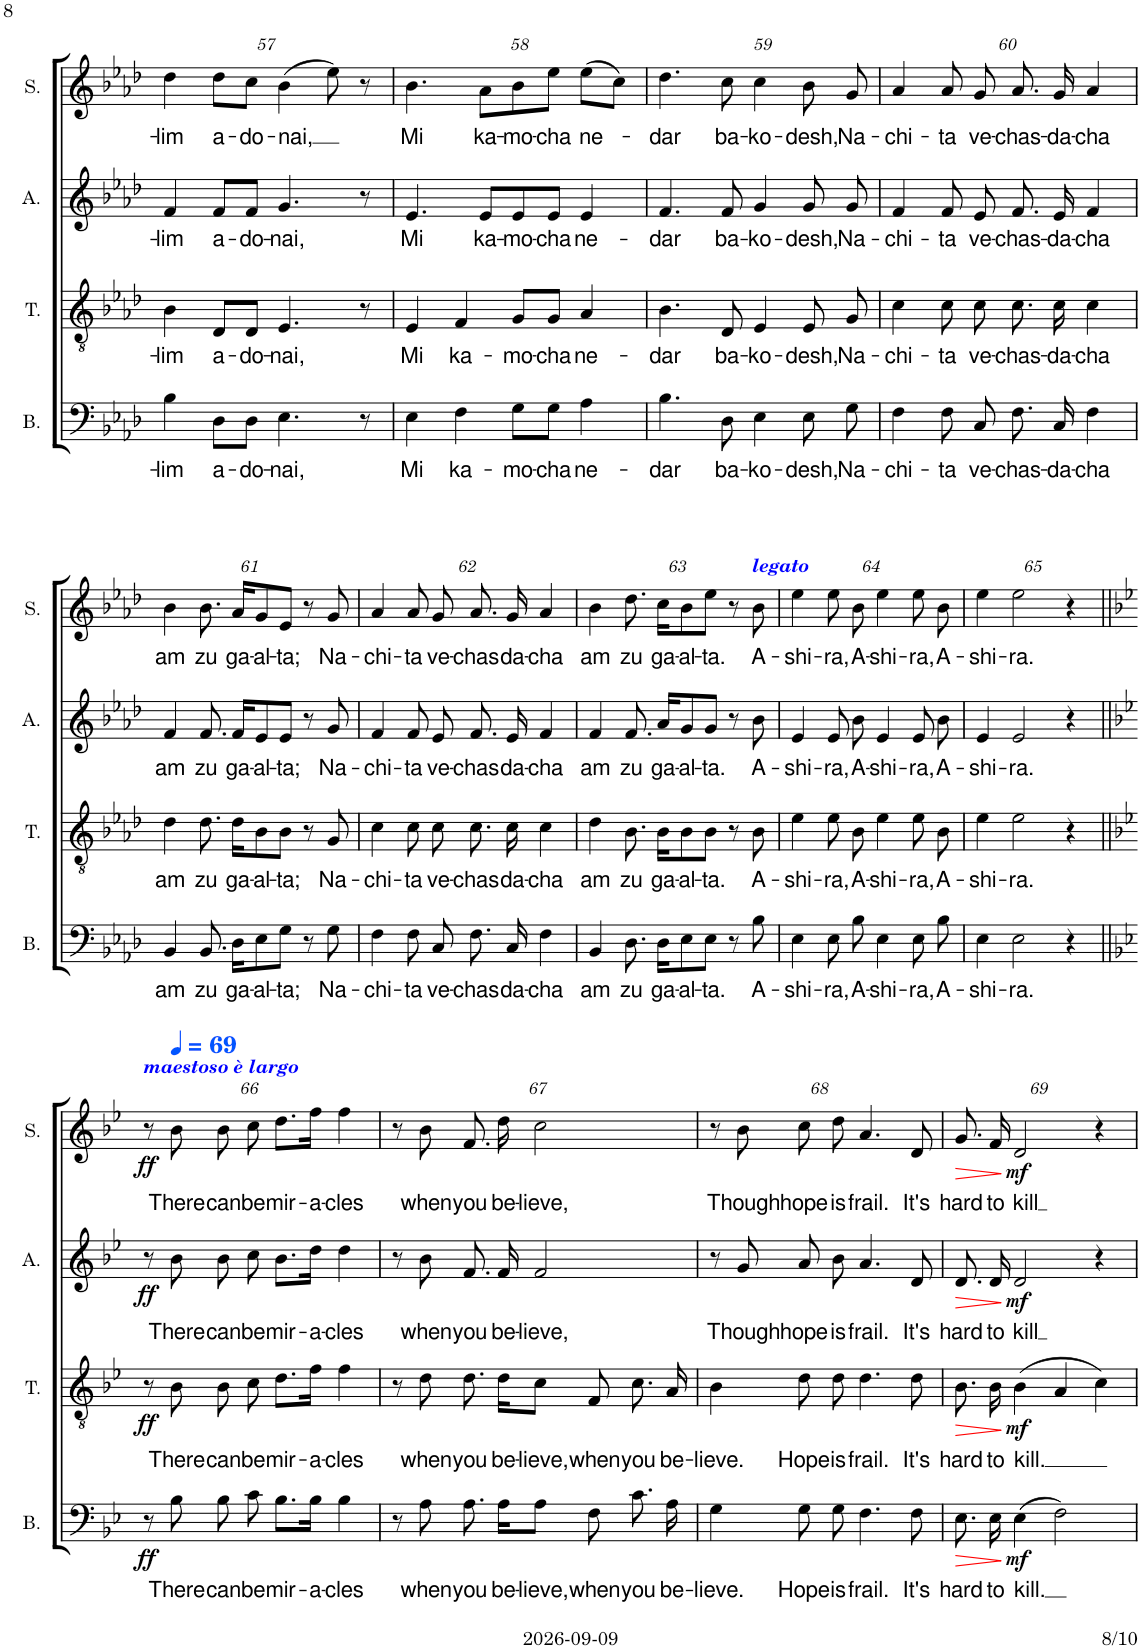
**kern	**text	**dynam	**kern	**text	**dynam	**kern	**text	**dynam	**kern	**text	**dynam
*part4	*part4	*part4	*part3	*part3	*part3	*part2	*part2	*part2	*part1	*part1	*part1
*staff4	*staff4	*staff4	*staff3	*staff3	*staff3	*staff2	*staff2	*staff2	*staff1	*staff1	*staff1
*I"Bass	*	*	*I"Tenor	*	*	*I"Alto	*	*	*I"Soprano	*	*
*I'B.	*	*	*I'T.	*	*	*I'A.	*	*	*I'S.	*	*
!!LO:PB:g=z
*clefF4	*	*	*clefGv2	*	*	*clefG2	*	*	*clefG2	*	*
*k[b-e-a-d-]	*	*	*k[b-e-a-d-]	*	*	*k[b-e-a-d-]	*	*	*k[b-e-a-d-]	*	*
*M4/4	*	*	*M4/4	*	*	*M4/4	*	*	*M4/4	*	*
=57	=57	=57	=57	=57	=57	=57	=57	=57	=57	=57	=57
!	!LO:LY:b	!	!	!LO:LY:b	!	!	!LO:LY:b	!	!	!LO:LY:b	!
4B-\	-lim	.	4B-\	-lim	.	4f/	-lim	.	4dd-\	-lim	.
!	!LO:LY:b	!	!	!LO:LY:b	!	!	!LO:LY:b	!	!	!LO:LY:b	!
8D-\L	a-	.	8D-/L	a-	.	8f/L	a-	.	8dd-\L	a-	.
!	!LO:LY:b	!	!	!LO:LY:b	!	!	!LO:LY:b	!	!	!LO:LY:b	!
8D-\J	-do-	.	8D-/J	-do-	.	8f/J	-do-	.	8cc\J	-do-	.
!	!LO:LY:b	!	!	!LO:LY:b	!	!	!LO:LY:b	!	!	!LO:LY:b	!
4.E-\	-nai,	.	4.E-/	-nai,	.	4.g/	-nai,	.	(4b-\	-nai,	.
.	.	.	.	.	.	.	.	.	8ee-\)	.	.
8r	.	.	8r	.	.	8r	.	.	8r	.	.
=58	=58	=58	=58	=58	=58	=58	=58	=58	=58	=58	=58
!	!LO:LY:b	!	!	!LO:LY:b	!	!	!LO:LY:b	!	!	!LO:LY:b	!
4E-\	Mi	.	4E-/	Mi	.	4.e-/	Mi	.	4.b-\	Mi	.
!	!LO:LY:b	!	!	!LO:LY:b	!	!	!	!	!	!	!
4F\	ka-	.	4F/	ka-	.	.	.	.	.	.	.
!	!	!	!	!	!	!	!LO:LY:b	!	!	!LO:LY:b	!
.	.	.	.	.	.	8e-/L	ka-	.	8a-\L	ka-	.
!	!LO:LY:b	!	!	!LO:LY:b	!	!	!LO:LY:b	!	!	!LO:LY:b	!
8G\L	-mo-	.	8G/L	-mo-	.	8e-/	-mo-	.	8b-\	-mo-	.
!	!LO:LY:b	!	!	!LO:LY:b	!	!	!LO:LY:b	!	!	!LO:LY:b	!
8G\J	-cha	.	8G/J	-cha	.	8e-/J	-cha	.	8ee-\J	-cha	.
!	!LO:LY:b	!	!	!LO:LY:b	!	!	!LO:LY:b	!	!	!LO:LY:b	!
4A-\	-ne-	.	4A-/	-ne-	.	4e-/	-ne-	.	(8ee-\L	-ne-	.
.	.	.	.	.	.	.	.	.	8cc\J)	.	.
=59	=59	=59	=59	=59	=59	=59	=59	=59	=59	=59	=59
!	!LO:LY:b	!	!	!LO:LY:b	!	!	!LO:LY:b	!	!	!LO:LY:b	!
4.B-\	-dar	.	4.B-\	-dar	.	4.f/	-dar	.	4.dd-\	-dar	.
!	!LO:LY:b	!	!	!LO:LY:b	!	!	!LO:LY:b	!	!	!LO:LY:b	!
8D-\	ba-	.	8D-/	ba-	.	8f/	ba-	.	8cc\	ba-	.
!	!LO:LY:b	!	!	!LO:LY:b	!	!	!LO:LY:b	!	!	!LO:LY:b	!
4E-\	-ko-	.	4E-/	-ko-	.	4g/	-ko-	.	4cc\	-ko-	.
!	!LO:LY:b	!	!	!LO:LY:b	!	!	!LO:LY:b	!	!	!LO:LY:b	!
8E-\	-desh,	.	8E-/	-desh,	.	8g/	-desh,	.	8b-\	-desh,	.
!	!LO:LY:b	!	!	!LO:LY:b	!	!	!LO:LY:b	!	!	!LO:LY:b	!
8G\	Na-	.	8G/	Na-	.	8g/	Na-	.	8g/	Na-	.
=60	=60	=60	=60	=60	=60	=60	=60	=60	=60	=60	=60
!	!LO:LY:b	!	!	!LO:LY:b	!	!	!LO:LY:b	!	!	!LO:LY:b	!
4F\	-chi-	.	4c\	-chi-	.	4f/	-chi-	.	4a-/	-chi-	.
!	!LO:LY:b	!	!	!LO:LY:b	!	!	!LO:LY:b	!	!	!LO:LY:b	!
8F\	-ta	.	8c\	-ta	.	8f/	-ta	.	8a-/	-ta	.
!	!LO:LY:b	!	!	!LO:LY:b	!	!	!LO:LY:b	!	!	!LO:LY:b	!
8C/	ve-	.	8c\	ve-	.	8e-/	ve-	.	8g/	ve-	.
!	!LO:LY:b	!	!	!LO:LY:b	!	!	!LO:LY:b	!	!	!LO:LY:b	!
8.F\	-chas-	.	8.c\	-chas-	.	8.f/	-chas-	.	8.a-/	-chas-	.
!	!LO:LY:b	!	!	!LO:LY:b	!	!	!LO:LY:b	!	!	!LO:LY:b	!
16C/	-da-	.	16c\	-da-	.	16e-/	-da-	.	16g/	-da-	.
!	!LO:LY:b	!	!	!LO:LY:b	!	!	!LO:LY:b	!	!	!LO:LY:b	!
4F\	-cha	.	4c\	-cha	.	4f/	-cha	.	4a-/	-cha	.
!!LO:LB:g=z
=61	=61	=61	=61	=61	=61	=61	=61	=61	=61	=61	=61
!	!LO:LY:b	!	!	!LO:LY:b	!	!	!LO:LY:b	!	!	!LO:LY:b	!
4BB-/	am	.	4d-\	am	.	4f/	am	.	4b-\	am	.
!	!LO:LY:b	!	!	!LO:LY:b	!	!	!LO:LY:b	!	!	!LO:LY:b	!
8.BB-/	zu	.	8.d-\	zu	.	8.f/	zu	.	8.b-\	zu	.
!	!LO:LY:b	!	!	!LO:LY:b	!	!	!LO:LY:b	!	!	!LO:LY:b	!
16D-\KL	ga-	.	16d-\KL	ga-	.	16f/KL	ga-	.	16a-/KL	ga-	.
!	!LO:LY:b	!	!	!LO:LY:b	!	!	!LO:LY:b	!	!	!LO:LY:b	!
8E-\	-al-	.	8B-\	-al-	.	8e-/	-al-	.	8g/	-al-	.
!	!LO:LY:b	!	!	!LO:LY:b	!	!	!LO:LY:b	!	!	!LO:LY:b	!
8G\J	-ta;	.	8B-\J	-ta;	.	8e-/J	-ta;	.	8e-/J	-ta;	.
8r	.	.	8r	.	.	8r	.	.	8r	.	.
!	!LO:LY:b	!	!	!LO:LY:b	!	!	!LO:LY:b	!	!	!LO:LY:b	!
8G\	Na-	.	8G/	Na-	.	8g/	Na-	.	8g/	Na-	.
=62	=62	=62	=62	=62	=62	=62	=62	=62	=62	=62	=62
!	!LO:LY:b	!	!	!LO:LY:b	!	!	!LO:LY:b	!	!	!LO:LY:b	!
4F\	-chi-	.	4c\	-chi-	.	4f/	-chi-	.	4a-/	-chi-	.
!	!LO:LY:b	!	!	!LO:LY:b	!	!	!LO:LY:b	!	!	!LO:LY:b	!
8F\	-ta	.	8c\	-ta	.	8f/	-ta	.	8a-/	-ta	.
!	!LO:LY:b	!	!	!LO:LY:b	!	!	!LO:LY:b	!	!	!LO:LY:b	!
8C/	ve-	.	8c\	ve-	.	8e-/	ve-	.	8g/	ve-	.
!	!LO:LY:b	!	!	!LO:LY:b	!	!	!LO:LY:b	!	!	!LO:LY:b	!
8.F\	-chas	.	8.c\	-chas	.	8.f/	-chas	.	8.a-/	-chas	.
!	!LO:LY:b	!	!	!LO:LY:b	!	!	!LO:LY:b	!	!	!LO:LY:b	!
16C/	da-	.	16c\	da-	.	16e-/	da-	.	16g/	da-	.
!	!LO:LY:b	!	!	!LO:LY:b	!	!	!LO:LY:b	!	!	!LO:LY:b	!
4F\	-cha	.	4c\	-cha	.	4f/	-cha	.	4a-/	-cha	.
=63	=63	=63	=63	=63	=63	=63	=63	=63	=63	=63	=63
!	!LO:LY:b	!	!	!LO:LY:b	!	!	!LO:LY:b	!	!	!LO:LY:b	!
4BB-/	am	.	4d-\	am	.	4f/	am	.	4b-\	am	.
!	!LO:LY:b	!	!	!LO:LY:b	!	!	!LO:LY:b	!	!	!LO:LY:b	!
8.D-\	zu	.	8.B-\	zu	.	8.f/	zu	.	8.dd-\	zu	.
!	!LO:LY:b	!	!	!LO:LY:b	!	!	!LO:LY:b	!	!	!LO:LY:b	!
16D-\KL	ga-	.	16B-\KL	ga-	.	16a-/KL	ga-	.	16cc\KL	ga-	.
!	!LO:LY:b	!	!	!LO:LY:b	!	!	!LO:LY:b	!	!	!LO:LY:b	!
8E-\	-al-	.	8B-\	-al-	.	8g/	-al-	.	8b-\	-al-	.
!	!LO:LY:b	!	!	!LO:LY:b	!	!	!LO:LY:b	!	!	!LO:LY:b	!
8E-\J	-ta.	.	8B-\J	-ta.	.	8g/J	-ta.	.	8ee-\J	-ta.	.
8r	.	.	8r	.	.	8r	.	.	8r	.	.
!	!LO:LY:b	!	!	!LO:LY:b	!	!	!LO:LY:b	!	!	!LO:LY:b	!
8B-\	A-	.	8B-\	A-	.	8b-\	A-	.	8b-\	A-	.
=64	=64	=64	=64	=64	=64	=64	=64	=64	=64	=64	=64
!	!LO:LY:b	!	!	!LO:LY:b	!	!	!LO:LY:b	!	!	!LO:LY:b	!
4E-\	-shi-	.	4e-\	-shi-	.	4e-/	-shi-	.	4ee-\	-shi-	.
!	!LO:LY:b	!	!	!LO:LY:b	!	!	!LO:LY:b	!	!	!LO:LY:b	!
8E-\	-ra,	.	8e-\	-ra,	.	8e-/	-ra,	.	8ee-\	-ra,	.
!	!LO:LY:b	!	!	!LO:LY:b	!	!	!LO:LY:b	!	!	!LO:LY:b	!
8B-\	A-	.	8B-\	A-	.	8b-\	A-	.	8b-\	A-	.
!	!LO:LY:b	!	!	!LO:LY:b	!	!	!LO:LY:b	!	!	!LO:LY:b	!
4E-\	-shi-	.	4e-\	-shi-	.	4e-/	-shi-	.	4ee-\	-shi-	.
!	!LO:LY:b	!	!	!LO:LY:b	!	!	!LO:LY:b	!	!	!LO:LY:b	!
8E-\	-ra,	.	8e-\	-ra,	.	8e-/	-ra,	.	8ee-\	-ra,	.
!	!LO:LY:b	!	!	!LO:LY:b	!	!	!LO:LY:b	!	!	!LO:LY:b	!
8B-\	A-	.	8B-\	A-	.	8b-\	A-	.	8b-\	A-	.
=65	=65	=65	=65	=65	=65	=65	=65	=65	=65	=65	=65
!	!LO:LY:b	!	!	!LO:LY:b	!	!	!LO:LY:b	!	!	!LO:LY:b	!
4E-\	-shi-	.	4e-\	-shi-	.	4e-/	-shi-	.	4ee-\	-shi-	.
!	!LO:LY:b	!	!	!LO:LY:b	!	!	!LO:LY:b	!	!	!LO:LY:b	!
2E-\	-ra.	.	2e-\	-ra.	.	2e-/	-ra.	.	2ee-\	-ra.	.
4r	.	.	4r	.	.	4r	.	.	4r	.	.
!!LO:LB:g=z
=66||	=66||	=66||	=66||	=66||	=66||	=66||	=66||	=66||	=66||	=66||	=66||
*k[b-e-]	*	*	*k[b-e-]	*	*	*k[b-e-]	*	*	*k[b-e-]	*	*
!	!	!LO:DY:b	!	!	!LO:DY:b	!	!	!LO:DY:b	!	!	!LO:DY:b
8r	.	ff	8r	.	ff	8r	.	ff	8r	.	ff
!	!LO:LY:b	!	!	!LO:LY:b	!	!	!LO:LY:b	!	!	!LO:LY:b	!
8B-\	There	.	8B-\	There	.	8b-\	There	.	8b-\	There	.
!	!LO:LY:b	!	!	!LO:LY:b	!	!	!LO:LY:b	!	!	!LO:LY:b	!
8B-\	can	.	8B-\	can	.	8b-\	can	.	8b-\	can	.
!	!LO:LY:b	!	!	!LO:LY:b	!	!	!LO:LY:b	!	!	!LO:LY:b	!
8c\	be	.	8c\	be	.	8cc\	be	.	8cc\	be	.
!	!LO:LY:b	!	!	!LO:LY:b	!	!	!LO:LY:b	!	!	!LO:LY:b	!
8.B-\L	mir-	.	8.d\L	mir-	.	8.b-\L	mir-	.	8.dd\L	mir-	.
!	!LO:LY:b	!	!	!LO:LY:b	!	!	!LO:LY:b	!	!	!LO:LY:b	!
16B-\Jk	-a-	.	16f\Jk	-a-	.	16dd\Jk	-a-	.	16ff\Jk	-a-	.
!	!LO:LY:b	!	!	!LO:LY:b	!	!	!LO:LY:b	!	!	!LO:LY:b	!
4B-\	-cles	.	4f\	-cles	.	4dd\	-cles	.	4ff\	-cles	.
=67	=67	=67	=67	=67	=67	=67	=67	=67	=67	=67	=67
8r	.	.	8r	.	.	8r	.	.	8r	.	.
!	!LO:LY:b	!	!	!LO:LY:b	!	!	!LO:LY:b	!	!	!LO:LY:b	!
8A\	when	.	8d\	when	.	8b-\	when	.	8b-\	when	.
!	!LO:LY:b	!	!	!LO:LY:b	!	!	!LO:LY:b	!	!	!LO:LY:b	!
8.A\	you	.	8.d\	you	.	8.f/	you	.	8.f/	you	.
!	!LO:LY:b	!	!	!LO:LY:b	!	!	!LO:LY:b	!	!	!LO:LY:b	!
16A\KL	be-	.	16d\KL	be-	.	16f/	be-	.	16dd\	be-	.
!	!LO:LY:b	!	!	!LO:LY:b	!	!	!LO:LY:b	!	!	!LO:LY:b	!
8A\J	-lieve,	.	8c\J	-lieve,	.	2f/	-lieve,	.	2cc\	-lieve,	.
!	!LO:LY:b	!	!	!LO:LY:b	!	!	!	!	!	!	!
8F\	when	.	8F/	when	.	.	.	.	.	.	.
!	!LO:LY:b	!	!	!LO:LY:b	!	!	!	!	!	!	!
8.c\	you	.	8.c\	you	.	.	.	.	.	.	.
!	!LO:LY:b	!	!	!LO:LY:b	!	!	!	!	!	!	!
16A\	be-	.	16A/	be-	.	.	.	.	.	.	.
=68	=68	=68	=68	=68	=68	=68	=68	=68	=68	=68	=68
!	!LO:LY:b	!	!	!LO:LY:b	!	!	!	!	!	!	!
4G\	-lieve.	.	4B-\	-lieve.	.	8r	.	.	8r	.	.
!	!	!	!	!	!	!	!LO:LY:b	!	!	!LO:LY:b	!
.	.	.	.	.	.	8g/	Though	.	8b-\	Though	.
!	!LO:LY:b	!	!	!LO:LY:b	!	!	!LO:LY:b	!	!	!LO:LY:b	!
8G\	Hope	.	8d\	Hope	.	8a/	hope	.	8cc\	hope	.
!	!LO:LY:b	!	!	!LO:LY:b	!	!	!LO:LY:b	!	!	!LO:LY:b	!
8G\	is	.	8d\	is	.	8b-\	is	.	8dd\	is	.
!	!LO:LY:b	!	!	!LO:LY:b	!	!	!LO:LY:b	!	!	!LO:LY:b	!
4.F\	frail.	.	4.d\	frail.	.	4.a/	frail.	.	4.a/	frail.	.
!	!LO:LY:b	!	!	!LO:LY:b	!	!	!LO:LY:b	!	!	!LO:LY:b	!
8F\	It's	.	8d\	It's	.	8d/	It's	.	8d/	It's	.
=69	=69	=69	=69	=69	=69	=69	=69	=69	=69	=69	=69
!	!LO:LY:b	!LO:HP:b	!	!LO:LY:b	!LO:HP:b	!	!LO:LY:b	!LO:HP:b	!	!LO:LY:b	!LO:HP:b
8.E-\	hard	>	8.B-\	hard	>	8.d/	hard	>	8.g/	hard	>
!	!LO:LY:b	!	!	!LO:LY:b	!	!	!LO:LY:b	!	!	!LO:LY:b	!
16E-\	to	.	16B-\	to	.	16d/	to	.	16f/	to	.
!	!LO:LY:b	!LO:DY:n=1:b	!	!LO:LY:b	!LO:DY:n=1:b	!	!LO:LY:b	!LO:DY:n=1:b	!	!LO:LY:b	!LO:DY:n=1:b
(4E-\	kill.	] mf	(4B-\	kill.	] mf	2d/	kill	] mf	2d/	kill	] mf
2F\)	.	.	4A/	.	.	.	.	.	.	.	.
.	.	.	4c\)	.	.	4r	.	.	4r	.	.
=	=	=	=	=	=	=	=	=	=	=	=
*-	*-	*-	*-	*-	*-	*-	*-	*-	*-	*-	*-
